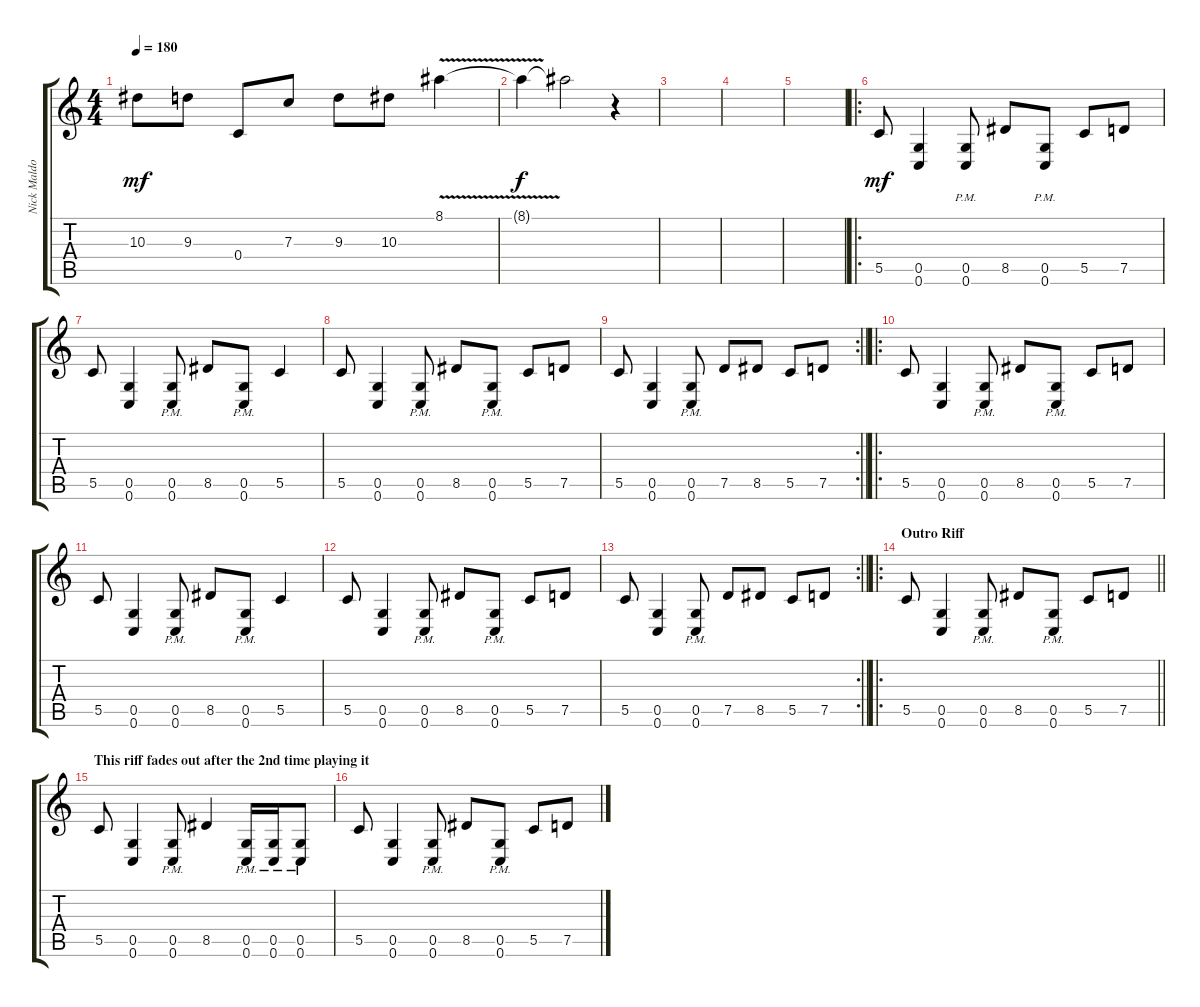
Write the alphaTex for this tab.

\track ("Nick Maldonado" "Nick Maldo") {instrument distortionguitar}
\staff {score tabs}
\tuning (D4 A3 F3 C3 G2 C2) {hide}
\ts (4 4)
\tempo 180
\clef g2
\ks c
10.3.8{dy mf} 9.3.8 0.4.8 7.3.8 9.3.8 10.3.8 8.1{v}.4 |
8.1{t}.4{dy f} 8.1{t}.2 r.4 |
|
|
|
\ro
5.5.8{dy mf} (0.5 0.6).4 (0.5 0.6{pm}).8 8.5.8 (0.5 0.6{pm}).8 5.5.8 7.5.8 |
5.5.8 (0.5 0.6).4 (0.5 0.6{pm}).8 8.5.8 (0.5 0.6{pm}).8 5.5.4 |
5.5.8 (0.5 0.6).4 (0.5 0.6{pm}).8 8.5.8 (0.5 0.6{pm}).8 5.5.8 7.5.8 |
\rc 2
\barLineRight lightlight
5.5.8 (0.5 0.6).4 (0.5 0.6{pm}).8 7.5.8 8.5.8 5.5.8 7.5.8 |
\ro
5.5.8 (0.5 0.6).4 (0.5{pm} 0.6{pm}).8 8.5.8 (0.5{pm} 0.6{pm}).8 5.5.8 7.5.8 |
5.5.8 (0.5 0.6).4 (0.5{pm} 0.6{pm}).8 8.5.8 (0.5{pm} 0.6{pm}).8 5.5.4 |
5.5.8 (0.5 0.6).4 (0.5{pm} 0.6{pm}).8 8.5.8 (0.5{pm} 0.6{pm}).8 5.5.8 7.5.8 |
\rc 2
\barLineRight lightlight
5.5.8 (0.5 0.6).4 (0.5{pm} 0.6{pm}).8 7.5.8 8.5.8 5.5.8 7.5.8 |
\ro
\section ("" "Outro Riff")
\barLineRight lightlight
5.5.8{volume 16} (0.5 0.6).4 (0.5{pm} 0.6{pm}).8 8.5.8 (0.5{pm} 0.6{pm}).8 5.5.8 7.5.8 |
\section ("" "This riff fades out after the 2nd time playing it")
5.5.8 (0.5 0.6).4 (0.5{pm} 0.6{pm}).8 8.5.4 (0.5{pm} 0.6{pm}).16 (0.5{pm} 0.6{pm}).16 (0.5{pm} 0.6{pm}).8 |
5.5.8 (0.5 0.6).4 (0.5{pm} 0.6{pm}).8 8.5.8 (0.5{pm} 0.6{pm}).8 5.5.8 7.5.8
